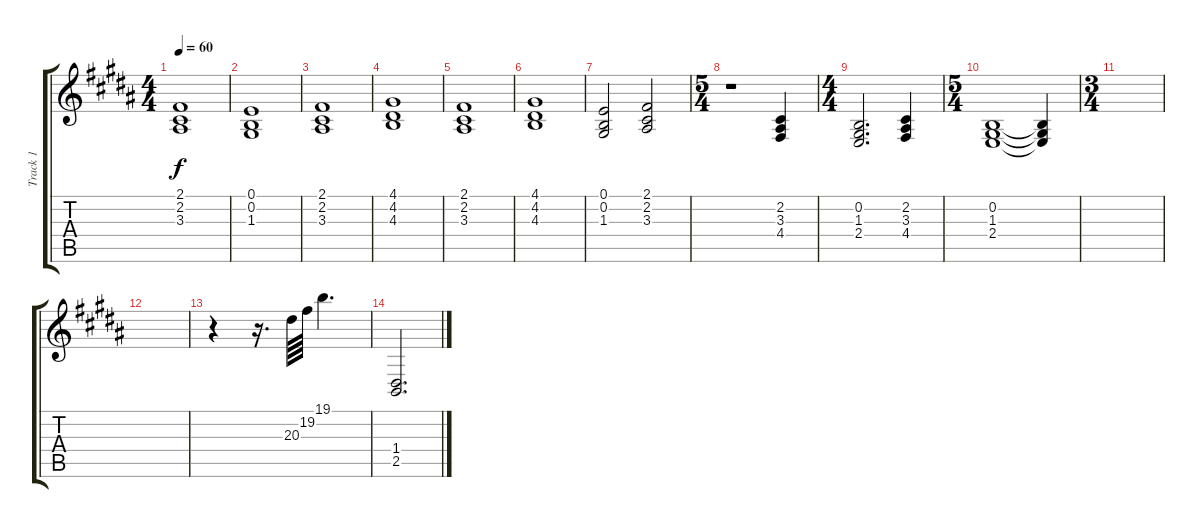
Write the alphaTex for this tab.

\track ("Track 1" "Track 1") {instrument stringensemble1}
\staff {score tabs}
\tuning (E4 B3 G3 D3 A2 E2) {hide}
\ts (4 4)
\tempo 60
\clef g2
\ks b
(2.1 2.2 3.3).1{dy f} |
(0.1 0.2 1.3).1 |
(2.1 2.2 3.3).1 |
(4.1 4.2 4.3).1 |
(2.1 2.2 3.3).1 |
(4.1 4.2 4.3).1 |
(0.1 0.2 1.3).2 (2.1 2.2 3.3).2 |
\ts (5 4)
r.1 (2.2 3.3 4.4).4 |
\ts (4 4)
(0.2 1.3 2.4).2{d} (2.2 3.3 4.4).4 |
\ts (5 4)
(0.2 1.3 2.4).1 (0.2{t} 1.3{t} 2.4{t}).4 |
\ts (3 4)
|
|
r.4{volume 0} r.16{d} 20.3.64 19.2.64 19.1.4{d} |
(1.4 2.5).2{d}
